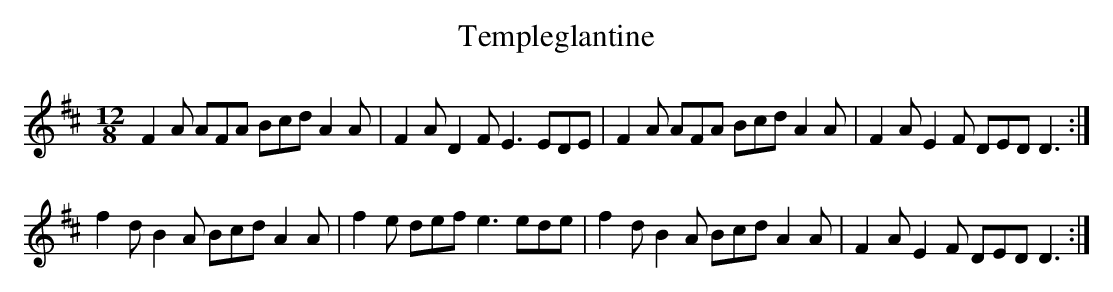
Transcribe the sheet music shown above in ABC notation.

X:1
T: Templeglantine
M: 12/8
L: 1/8
K: D
F2 A AFA Bcd A2 A | F2 A D2 F E3 EDE |\
F2 A AFA Bcd A2 A | F2 A E2 F DED D3 :|
f2 d B2 A Bcd A2 A | f2 e def e3 ede |\
f2 d B2 A Bcd A2 A | F2 A E2 F DED D3 :|
